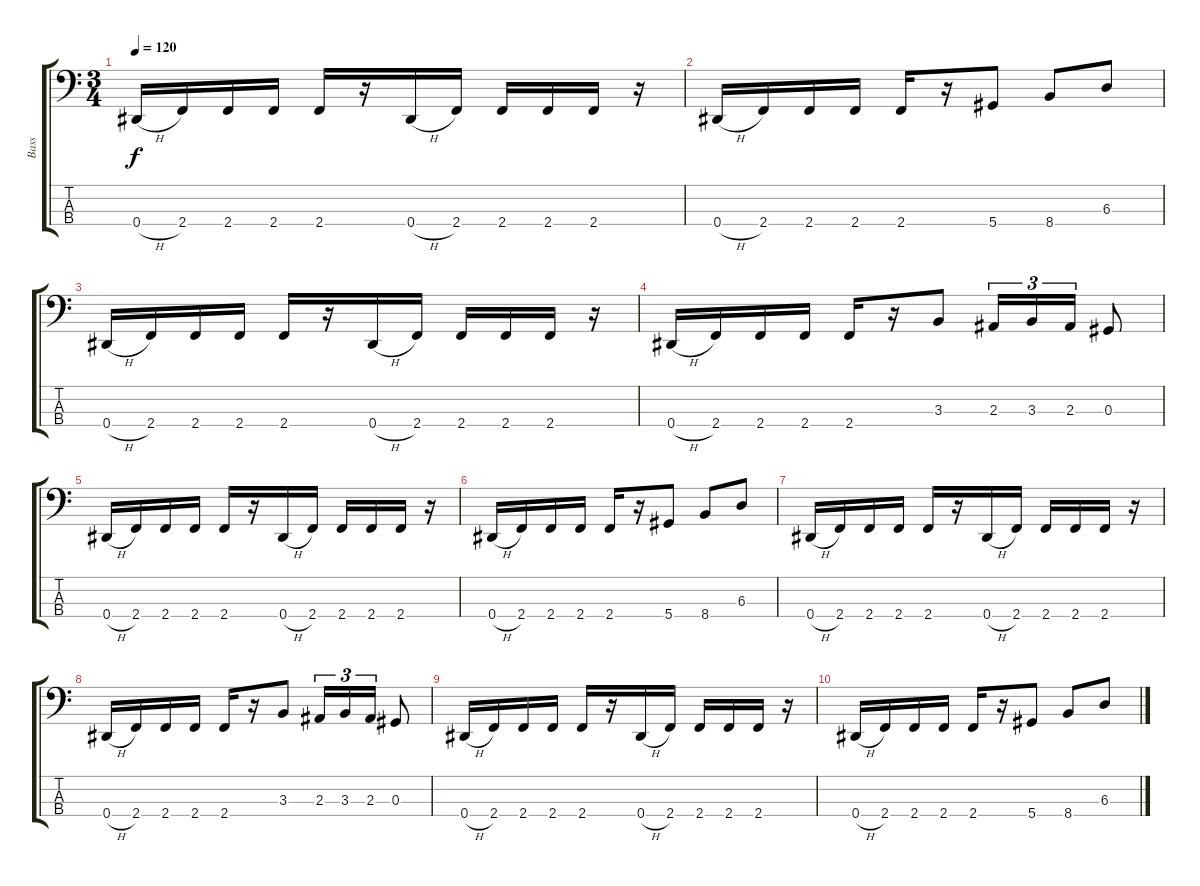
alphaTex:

\track ("Bass" "Bass") {instrument electricbassfinger}
\staff {score tabs}
\tuning (Gb2 Db2 Ab1 Eb1) {hide}
\ts (3 4)
\tempo 120
\clef f4
\ks c
0.4{h}.16{dy f} 2.4.16 2.4.16 2.4.16 2.4.16 r.16 0.4{h}.16 2.4.16 2.4.16 2.4.16 2.4.16 r.16 |
0.4{h}.16 2.4.16 2.4.16 2.4.16 2.4.16 r.16 5.4.8 8.4.8 6.3.8 |
0.4{h}.16 2.4.16 2.4.16 2.4.16 2.4.16 r.16 0.4{h}.16 2.4.16 2.4.16 2.4.16 2.4.16 r.16 |
0.4{h}.16 2.4.16 2.4.16 2.4.16 2.4.16 r.16 3.3.8 2.3.16{tu (3 2)} 3.3.16{tu (3 2)} 2.3.16{tu (3 2)} 0.3.8 |
0.4{h}.16 2.4.16 2.4.16 2.4.16 2.4.16 r.16 0.4{h}.16 2.4.16 2.4.16 2.4.16 2.4.16 r.16 |
0.4{h}.16 2.4.16 2.4.16 2.4.16 2.4.16 r.16 5.4.8 8.4.8 6.3.8 |
0.4{h}.16 2.4.16 2.4.16 2.4.16 2.4.16 r.16 0.4{h}.16 2.4.16 2.4.16 2.4.16 2.4.16 r.16 |
0.4{h}.16 2.4.16 2.4.16 2.4.16 2.4.16 r.16 3.3.8 2.3.16{tu (3 2)} 3.3.16{tu (3 2)} 2.3.16{tu (3 2)} 0.3.8 |
0.4{h}.16 2.4.16 2.4.16 2.4.16 2.4.16 r.16 0.4{h}.16 2.4.16 2.4.16 2.4.16 2.4.16 r.16 |
0.4{h}.16 2.4.16 2.4.16 2.4.16 2.4.16 r.16 5.4.8 8.4.8 6.3.8
